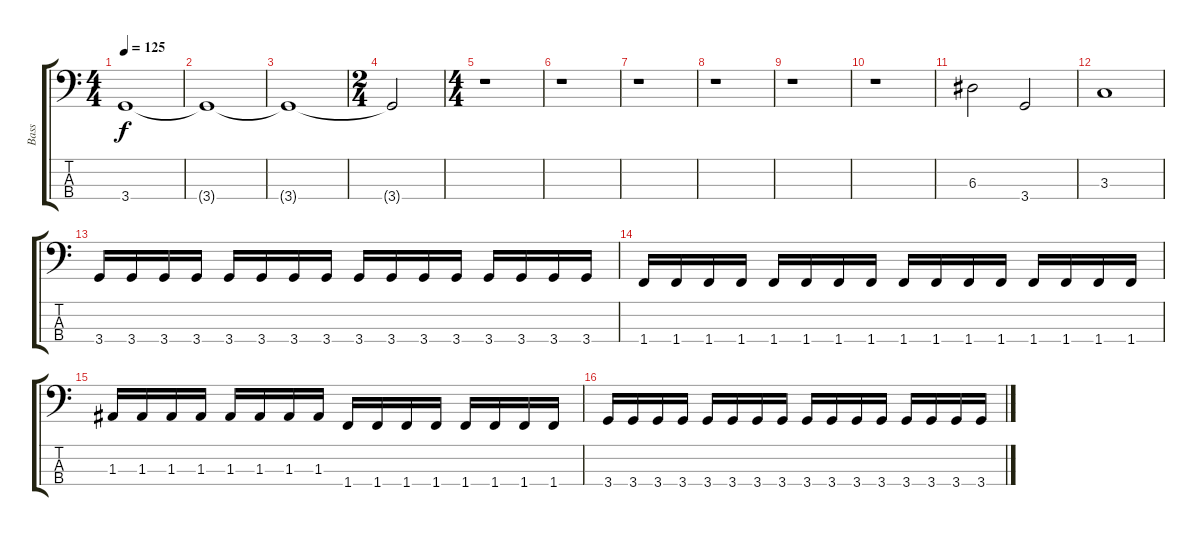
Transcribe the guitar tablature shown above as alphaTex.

\track ("Bass" "Bass") {instrument electricbasspick}
\staff {score tabs}
\tuning (G2 D2 A1 E1) {hide}
\ts (4 4)
\tempo 125
\clef f4
\ks c
3.4{t}.1{dy f} |
3.4{t}.1 |
3.4{t}.1 |
\ts (2 4)
3.4{t}.2 |
\ts (4 4)
r.1 |
r.1 |
r.1 |
r.1 |
r.1 |
r.1 |
6.3.2 3.4.2 |
3.3.1 |
3.4.16 3.4.16 3.4.16 3.4.16 3.4.16 3.4.16 3.4.16 3.4.16 3.4.16 3.4.16 3.4.16 3.4.16 3.4.16 3.4.16 3.4.16 3.4.16 |
1.4.16 1.4.16 1.4.16 1.4.16 1.4.16 1.4.16 1.4.16 1.4.16 1.4.16 1.4.16 1.4.16 1.4.16 1.4.16 1.4.16 1.4.16 1.4.16 |
1.3.16 1.3.16 1.3.16 1.3.16 1.3.16 1.3.16 1.3.16 1.3.16 1.4.16 1.4.16 1.4.16 1.4.16 1.4.16 1.4.16 1.4.16 1.4.16 |
3.4.16 3.4.16 3.4.16 3.4.16 3.4.16 3.4.16 3.4.16 3.4.16 3.4.16 3.4.16 3.4.16 3.4.16 3.4.16 3.4.16 3.4.16 3.4.16
